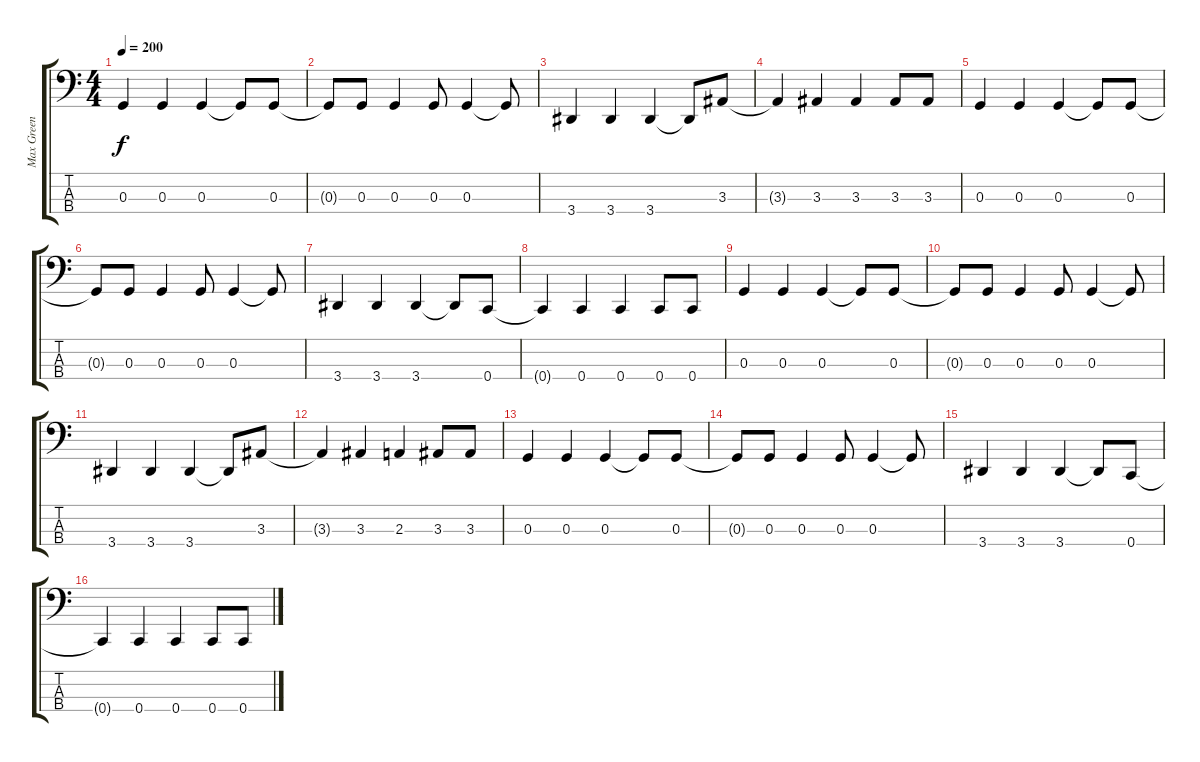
\track ("Max Green - Bass" "Max Green ") {instrument electricbasspick}
\staff {score tabs}
\tuning (F2 C2 G1 C1) {hide}
\ts (4 4)
\tempo 200
\clef f4
\ks c
0.3.4{dy f} 0.3.4 0.3.4 0.3{t}.8 0.3.8 |
0.3{t}.8 0.3.8 0.3.4 0.3.8 0.3.4 0.3{t}.8 |
3.4.4 3.4.4 3.4.4 3.4{t}.8 3.3.8 |
3.3{t}.4 3.3.4 3.3.4 3.3.8 3.3.8 |
0.3.4 0.3.4 0.3.4 0.3{t}.8 0.3.8 |
0.3{t}.8 0.3.8 0.3.4 0.3.8 0.3.4 0.3{t}.8 |
3.4.4 3.4.4 3.4.4 3.4{t}.8 0.4.8 |
0.4{t}.4 0.4.4 0.4.4 0.4.8 0.4.8 |
0.3.4 0.3.4 0.3.4 0.3{t}.8 0.3.8 |
0.3{t}.8 0.3.8 0.3.4 0.3.8 0.3.4 0.3{t}.8 |
3.4.4 3.4.4 3.4.4 3.4{t}.8 3.3.8 |
3.3{t}.4 3.3.4 2.3.4 3.3.8 3.3.8 |
0.3.4 0.3.4 0.3.4 0.3{t}.8 0.3.8 |
0.3{t}.8 0.3.8 0.3.4 0.3.8 0.3.4 0.3{t}.8 |
3.4.4 3.4.4 3.4.4 3.4{t}.8 0.4.8 |
0.4{t}.4 0.4.4 0.4.4 0.4.8 0.4.8
